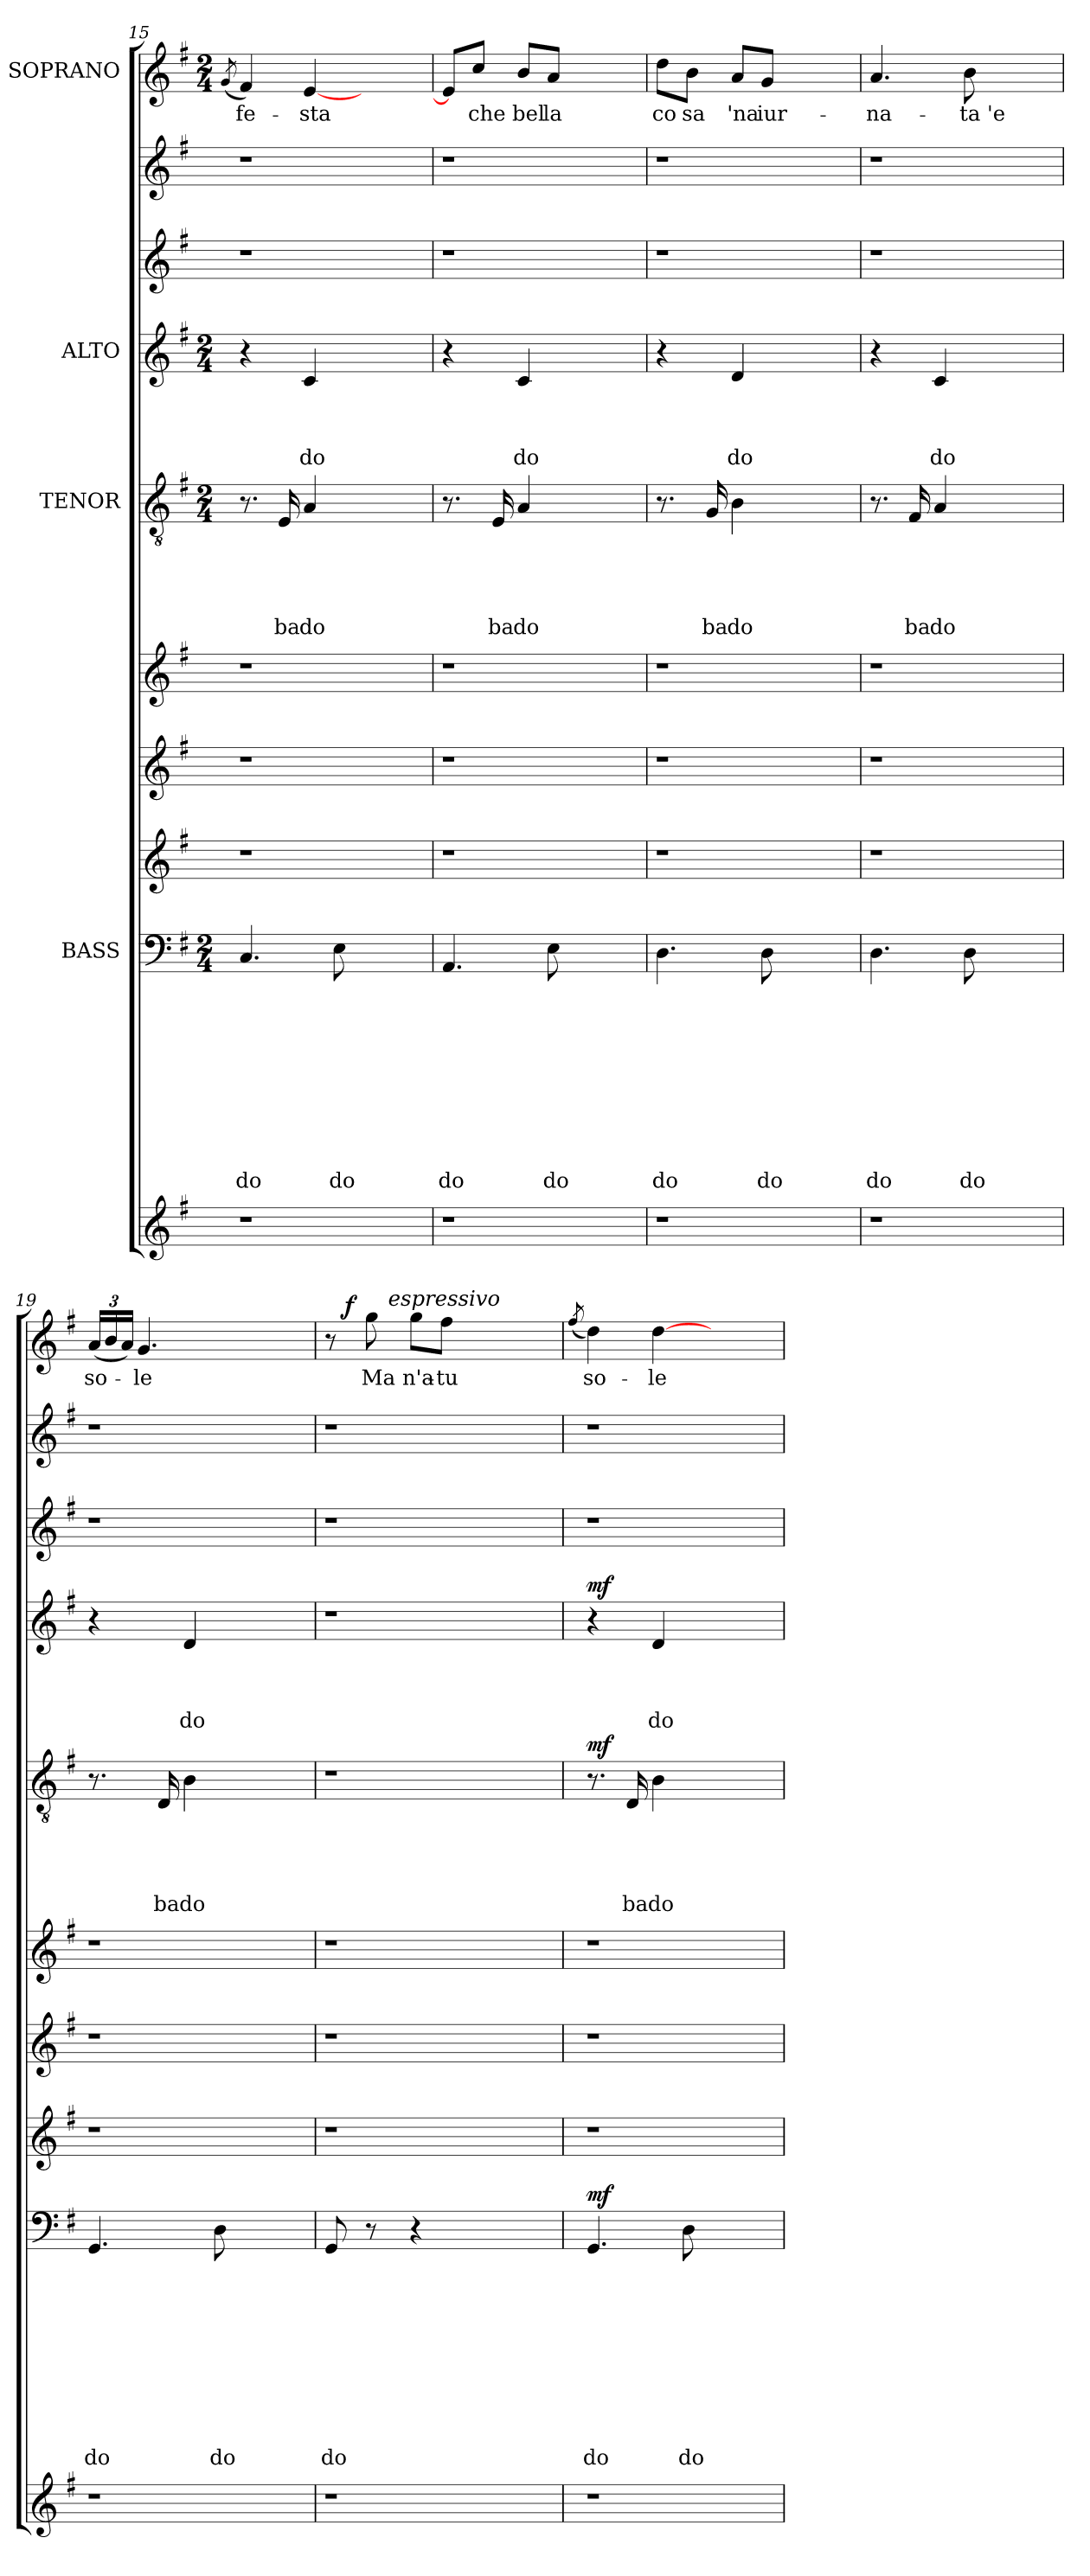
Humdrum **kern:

**kern	**kern	**text	**text	**text	**text	**text	**text	**text	**text	**text	**text	**dynam	**kern	**kern	**kern	**kern	**text	**text	**text	**text	**text	**dynam	**kern	**text	**text	**text	**text	**dynam	**kern	**kern	**kern	**text	**dynam
*part10	*part9	*part9	*part9	*part9	*part9	*part9	*part9	*part9	*part9	*part9	*part9	*part9	*part8	*part7	*part6	*part5	*part5	*part5	*part5	*part5	*part5	*part5	*part4	*part4	*part4	*part4	*part4	*part4	*part3	*part2	*part1	*part1	*part1
*staff10	*staff9	*staff9	*staff9	*staff9	*staff9	*staff9	*staff9	*staff9	*staff9	*staff9	*staff9	*staff9	*staff8	*staff7	*staff6	*staff5	*staff5	*staff5	*staff5	*staff5	*staff5	*staff5	*staff4	*staff4	*staff4	*staff4	*staff4	*staff4	*staff3	*staff2	*staff1	*staff1	*staff1
*	*I"BASS	*	*	*	*	*	*	*	*	*	*	*	*	*	*	*I"TENOR	*	*	*	*	*	*	*I"ALTO	*	*	*	*	*	*	*	*I"SOPRANO	*	*
*clefG2	*clefF4	*	*	*	*	*	*	*	*	*	*	*	*clefG2	*clefG2	*clefG2	*clefGv2	*	*	*	*	*	*	*clefG2	*	*	*	*	*	*clefG2	*clefG2	*clefG2	*	*
*k[f#]	*k[f#]	*	*	*	*	*	*	*	*	*	*	*	*k[f#]	*k[f#]	*k[f#]	*k[f#]	*	*	*	*	*	*	*k[f#]	*	*	*	*	*	*k[f#]	*k[f#]	*k[f#]	*	*
*G:	*G:	*	*	*	*	*	*	*	*	*	*	*	*G:	*G:	*G:	*G:	*	*	*	*	*	*	*G:	*	*	*	*	*	*G:	*G:	*G:	*	*
*	*M2/4	*	*	*	*	*	*	*	*	*	*	*	*	*	*	*M2/4	*	*	*	*	*	*	*M2/4	*	*	*	*	*	*	*	*M2/4	*	*
=15	=15	=15	=15	=15	=15	=15	=15	=15	=15	=15	=15	=15	=15	=15	=15	=15	=15	=15	=15	=15	=15	=15	=15	=15	=15	=15	=15	=15	=15	=15	=15	=15	=15
.	.	.	.	.	.	.	.	.	.	.	.	.	.	.	.	.	.	.	.	.	.	.	.	.	.	.	.	.	.	.	(<8qg/	.	.
!	!	!	!	!	!	!	!	!	!	!	!LO:LY:b	!	!	!	!	!	!	!	!	!	!	!	!	!	!	!	!	!	!	!	!	!LO:LY:b	!
1r	4.C/	.	.	.	.	.	.	.	.	.	do	.	1r	1r	1r	8.r	.	.	.	.	.	.	4r	.	.	.	.	.	1r	1r	4f#/)	fe-	.
!	!	!	!	!	!	!	!	!	!	!	!	!	!	!	!	!	!	!	!	!	!LO:LY:b	!	!	!	!	!	!	!	!	!	!	!	!
.	.	.	.	.	.	.	.	.	.	.	.	.	.	.	.	16E/	.	.	.	.	ba	.	.	.	.	.	.	.	.	.	.	.	.
!	!	!	!	!	!	!	!	!	!	!	!	!	!	!	!	!	!	!	!	!	!LO:LY:b	!	!	!	!	!	!LO:LY:b	!	!	!	!	!LO:LY:b	!
.	.	.	.	.	.	.	.	.	.	.	.	.	.	.	.	4A/	.	.	.	.	do	.	4c/	.	.	.	do	.	.	.	[<4e/	-sta	.
!	!	!	!	!	!	!	!	!	!	!	!LO:LY:b	!	!	!	!	!	!	!	!	!	!	!	!	!	!	!	!	!	!	!	!	!	!
.	8E\	.	.	.	.	.	.	.	.	.	do	.	.	.	.	.	.	.	.	.	.	.	.	.	.	.	.	.	.	.	.	.	.
.	2ryy	.	.	.	.	.	.	.	.	.	.	.	.	.	.	2ryy	.	.	.	.	.	.	2ryy	.	.	.	.	.	.	.	2ryy	.	.
=16	=16	=16	=16	=16	=16	=16	=16	=16	=16	=16	=16	=16	=16	=16	=16	=16	=16	=16	=16	=16	=16	=16	=16	=16	=16	=16	=16	=16	=16	=16	=16	=16	=16
!	!	!	!	!	!	!	!	!	!	!	!LO:LY:b	!	!	!	!	!	!	!	!	!	!	!	!	!	!	!	!	!	!	!	!	!	!
1r	4.AA/	.	.	.	.	.	.	.	.	.	do	.	1r	1r	1r	8.r	.	.	.	.	.	.	4r	.	.	.	.	.	1r	1r	8e/L]	.	.
!	!	!	!	!	!	!	!	!	!	!	!	!	!	!	!	!	!	!	!	!	!	!	!	!	!	!	!	!	!	!	!	!LO:LY:b	!
.	.	.	.	.	.	.	.	.	.	.	.	.	.	.	.	.	.	.	.	.	.	.	.	.	.	.	.	.	.	.	8cc/J	che	.
!	!	!	!	!	!	!	!	!	!	!	!	!	!	!	!	!	!	!	!	!	!LO:LY:b	!	!	!	!	!	!	!	!	!	!	!	!
.	.	.	.	.	.	.	.	.	.	.	.	.	.	.	.	16E/	.	.	.	.	ba	.	.	.	.	.	.	.	.	.	.	.	.
!	!	!	!	!	!	!	!	!	!	!	!	!	!	!	!	!	!	!	!	!	!LO:LY:b	!	!	!	!	!	!LO:LY:b	!	!	!	!	!LO:LY:b	!
.	.	.	.	.	.	.	.	.	.	.	.	.	.	.	.	4A/	.	.	.	.	do	.	4c/	.	.	.	do	.	.	.	8b/L	bel	.
!	!	!	!	!	!	!	!	!	!	!	!LO:LY:b	!	!	!	!	!	!	!	!	!	!	!	!	!	!	!	!	!	!	!	!	!LO:LY:b	!
.	8E\	.	.	.	.	.	.	.	.	.	do	.	.	.	.	.	.	.	.	.	.	.	.	.	.	.	.	.	.	.	8a/J	la	.
.	2ryy	.	.	.	.	.	.	.	.	.	.	.	.	.	.	2ryy	.	.	.	.	.	.	2ryy	.	.	.	.	.	.	.	2ryy	.	.
!!LO:LB:g=z
=17	=17	=17	=17	=17	=17	=17	=17	=17	=17	=17	=17	=17	=17	=17	=17	=17	=17	=17	=17	=17	=17	=17	=17	=17	=17	=17	=17	=17	=17	=17	=17	=17	=17
!	!	!	!	!	!	!	!	!	!	!	!LO:LY:b	!	!	!	!	!	!	!	!	!	!	!	!	!	!	!	!	!	!	!	!	!LO:LY:b	!
1r	4.D\	.	.	.	.	.	.	.	.	.	do	.	1r	1r	1r	8.r	.	.	.	.	.	.	4r	.	.	.	.	.	1r	1r	8dd\L	co	.
!	!	!	!	!	!	!	!	!	!	!	!	!	!	!	!	!	!	!	!	!	!	!	!	!	!	!	!	!	!	!	!	!LO:LY:b	!
.	.	.	.	.	.	.	.	.	.	.	.	.	.	.	.	.	.	.	.	.	.	.	.	.	.	.	.	.	.	.	8b\J	sa	.
!	!	!	!	!	!	!	!	!	!	!	!	!	!	!	!	!	!	!	!	!	!LO:LY:b	!	!	!	!	!	!	!	!	!	!	!	!
.	.	.	.	.	.	.	.	.	.	.	.	.	.	.	.	16G/	.	.	.	.	ba	.	.	.	.	.	.	.	.	.	.	.	.
!	!	!	!	!	!	!	!	!	!	!	!	!	!	!	!	!	!	!	!	!	!LO:LY:b	!	!	!	!	!	!LO:LY:b	!	!	!	!	!LO:LY:b	!
.	.	.	.	.	.	.	.	.	.	.	.	.	.	.	.	4B\	.	.	.	.	do	.	4d/	.	.	.	do	.	.	.	8a/L	'na	.
!	!	!	!	!	!	!	!	!	!	!	!LO:LY:b	!	!	!	!	!	!	!	!	!	!	!	!	!	!	!	!	!	!	!	!	!LO:LY:b	!
.	8D\	.	.	.	.	.	.	.	.	.	do	.	.	.	.	.	.	.	.	.	.	.	.	.	.	.	.	.	.	.	8g/J	iur-	.
.	2ryy	.	.	.	.	.	.	.	.	.	.	.	.	.	.	2ryy	.	.	.	.	.	.	2ryy	.	.	.	.	.	.	.	2ryy	.	.
=18	=18	=18	=18	=18	=18	=18	=18	=18	=18	=18	=18	=18	=18	=18	=18	=18	=18	=18	=18	=18	=18	=18	=18	=18	=18	=18	=18	=18	=18	=18	=18	=18	=18
!	!	!	!	!	!	!	!	!	!	!	!LO:LY:b	!	!	!	!	!	!	!	!	!	!	!	!	!	!	!	!	!	!	!	!	!LO:LY:b	!
1r	4.D\	.	.	.	.	.	.	.	.	.	do	.	1r	1r	1r	8.r	.	.	.	.	.	.	4r	.	.	.	.	.	1r	1r	4.a/	-na-	.
!	!	!	!	!	!	!	!	!	!	!	!	!	!	!	!	!	!	!	!	!	!LO:LY:b	!	!	!	!	!	!	!	!	!	!	!	!
.	.	.	.	.	.	.	.	.	.	.	.	.	.	.	.	16F#/	.	.	.	.	ba	.	.	.	.	.	.	.	.	.	.	.	.
!	!	!	!	!	!	!	!	!	!	!	!	!	!	!	!	!	!	!	!	!	!LO:LY:b	!	!	!	!	!	!LO:LY:b	!	!	!	!	!	!
.	.	.	.	.	.	.	.	.	.	.	.	.	.	.	.	4A/	.	.	.	.	do	.	4c/	.	.	.	do	.	.	.	.	.	.
!	!	!	!	!	!	!	!	!	!	!	!LO:LY:b	!	!	!	!	!	!	!	!	!	!	!	!	!	!	!	!	!	!	!	!	!LO:LY:b:rj	!
.	8D\	.	.	.	.	.	.	.	.	.	do	.	.	.	.	.	.	.	.	.	.	.	.	.	.	.	.	.	.	.	8b\	-ta 'e	.
.	2ryy	.	.	.	.	.	.	.	.	.	.	.	.	.	.	2ryy	.	.	.	.	.	.	2ryy	.	.	.	.	.	.	.	2ryy	.	.
=19	=19	=19	=19	=19	=19	=19	=19	=19	=19	=19	=19	=19	=19	=19	=19	=19	=19	=19	=19	=19	=19	=19	=19	=19	=19	=19	=19	=19	=19	=19	=19	=19	=19
!	!	!	!	!	!	!	!	!	!	!	!LO:LY:b	!	!	!	!	!	!	!	!	!	!	!	!	!	!	!	!	!	!	!	!	!	!
*	*	*	*	*	*	*	*	*	*	*	*	*	*	*	*	*	*	*	*	*	*	*	*	*	*	*	*	*	*	*	*Xbrackettup	*	*
!	!	!	!	!	!	!	!	!	!	!	!	!	!	!	!	!	!	!	!	!	!	!	!	!	!	!	!	!	!	!	!	!LO:LY:b	!
1r	4.GG/	.	.	.	.	.	.	.	.	.	do	.	1r	1r	1r	8.r	.	.	.	.	.	.	4r	.	.	.	.	.	1r	1r	(<24a/LL	so-	.
.	.	.	.	.	.	.	.	.	.	.	.	.	.	.	.	.	.	.	.	.	.	.	.	.	.	.	.	.	.	.	24b/	.	.
.	.	.	.	.	.	.	.	.	.	.	.	.	.	.	.	.	.	.	.	.	.	.	.	.	.	.	.	.	.	.	24a/JJ)	.	.
!	!	!	!	!	!	!	!	!	!	!	!	!	!	!	!	!	!	!	!	!	!	!	!	!	!	!	!	!	!	!	!	!LO:LY:b	!
.	.	.	.	.	.	.	.	.	.	.	.	.	.	.	.	.	.	.	.	.	.	.	.	.	.	.	.	.	.	.	4.g/	-le	.
!	!	!	!	!	!	!	!	!	!	!	!	!	!	!	!	!	!	!	!	!	!LO:LY:b	!	!	!	!	!	!	!	!	!	!	!	!
.	.	.	.	.	.	.	.	.	.	.	.	.	.	.	.	16D/	.	.	.	.	ba	.	.	.	.	.	.	.	.	.	.	.	.
!	!	!	!	!	!	!	!	!	!	!	!	!	!	!	!	!	!	!	!	!	!LO:LY:b	!	!	!	!	!	!LO:LY:b	!	!	!	!	!	!
.	.	.	.	.	.	.	.	.	.	.	.	.	.	.	.	4B\	.	.	.	.	do	.	4d/	.	.	.	do	.	.	.	.	.	.
!	!	!	!	!	!	!	!	!	!	!	!LO:LY:b	!	!	!	!	!	!	!	!	!	!	!	!	!	!	!	!	!	!	!	!	!	!
.	8D\	.	.	.	.	.	.	.	.	.	do	.	.	.	.	.	.	.	.	.	.	.	.	.	.	.	.	.	.	.	.	.	.
.	2ryy	.	.	.	.	.	.	.	.	.	.	.	.	.	.	2ryy	.	.	.	.	.	.	2ryy	.	.	.	.	.	.	.	2ryy	.	.
=20	=20	=20	=20	=20	=20	=20	=20	=20	=20	=20	=20	=20	=20	=20	=20	=20	=20	=20	=20	=20	=20	=20	=20	=20	=20	=20	=20	=20	=20	=20	=20	=20	=20
!	!	!	!	!	!	!	!	!	!	!	!LO:LY:b	!	!	!	!	!LO:N:vis=1	!	!	!	!	!	!	!LO:N:vis=1	!	!	!	!	!	!	!	!	!	!
*	*	*	*	*	*	*	*	*	*	*	*	*	*	*	*	*	*	*	*	*	*	*	*	*	*	*	*	*	*	*	*^	*	*
*	*	*	*	*	*	*	*	*	*	*	*	*	*	*	*	*	*	*	*	*	*	*	*	*	*	*	*	*	*	*	*	*^	*	*
1r	8GG/	.	.	.	.	.	.	.	.	.	do	.	1r	1r	1r	2r	.	.	.	.	.	.	2r	.	.	.	.	.	1r	1r	8r	16ryy	6ryy	.	.
!	!	!	!	!	!	!	!	!	!	!	!	!	!	!	!	!	!	!	!	!	!	!	!	!	!	!	!	!	!	!	!	!	!	!	!LO:DY:a
.	.	.	.	.	.	.	.	.	.	.	.	.	.	.	.	.	.	.	.	.	.	.	.	.	.	.	.	.	.	.	.	2...ryy	.	.	f
!	!	!	!	!	!	!	!	!	!	!	!	!	!	!	!	!	!	!	!	!	!	!	!	!	!	!	!	!	!	!	!	!	!	!LO:LY:b	!
.	8r	.	.	.	.	.	.	.	.	.	.	.	.	.	.	.	.	.	.	.	.	.	.	.	.	.	.	.	.	.	8gg\	.	.	Ma	.
.	.	.	.	.	.	.	.	.	.	.	.	.	.	.	.	.	.	.	.	.	.	.	.	.	.	.	.	.	.	.	.	.	96ryy	.	.
!	!	!	!	!	!	!	!	!	!	!	!	!	!	!	!	!	!	!	!	!	!	!	!	!	!	!	!	!	!	!	!	!	!LO:TX:a:i:t=espressivo	!	!
.	.	.	.	.	.	.	.	.	.	.	.	.	.	.	.	.	.	.	.	.	.	.	.	.	.	.	.	.	.	.	.	.	3%2ryy	.	.
!	!	!	!	!	!	!	!	!	!	!	!	!	!	!	!	!	!	!	!	!	!	!	!	!	!	!	!	!	!	!	!	!	!	!LO:LY:b	!
.	4r	.	.	.	.	.	.	.	.	.	.	.	.	.	.	.	.	.	.	.	.	.	.	.	.	.	.	.	.	.	8gg\L	.	.	n'a-	.
!	!	!	!	!	!	!	!	!	!	!	!	!	!	!	!	!	!	!	!	!	!	!	!	!	!	!	!	!	!	!	!	!	!	!LO:LY:b:rj	!
.	.	.	.	.	.	.	.	.	.	.	.	.	.	.	.	.	.	.	.	.	.	.	.	.	.	.	.	.	.	.	8ff#\J	.	.	-tu	.
.	2ryy	.	.	.	.	.	.	.	.	.	.	.	.	.	.	2ryy	.	.	.	.	.	.	2ryy	.	.	.	.	.	.	.	2ryy	.	.	.	.
.	.	.	.	.	.	.	.	.	.	.	.	.	.	.	.	.	.	.	.	.	.	.	.	.	.	.	.	.	.	.	.	.	12...ryy	.	.
*	*	*	*	*	*	*	*	*	*	*	*	*	*	*	*	*	*	*	*	*	*	*	*	*	*	*	*	*	*	*	*v	*v	*v	*	*
=21	=21	=21	=21	=21	=21	=21	=21	=21	=21	=21	=21	=21	=21	=21	=21	=21	=21	=21	=21	=21	=21	=21	=21	=21	=21	=21	=21	=21	=21	=21	=21	=21	=21
.	.	.	.	.	.	.	.	.	.	.	.	.	.	.	.	.	.	.	.	.	.	.	.	.	.	.	.	.	.	.	(>8qff#/	.	.
!	!	!	!	!	!	!	!	!	!	!	!LO:LY:b	!LO:DY:a	!	!	!	!	!	!	!	!	!	!LO:DY:a	!	!	!	!	!	!LO:DY:a	!	!	!	!LO:LY:b	!
1r	4.GG/	.	.	.	.	.	.	.	.	.	do	mf	1r	1r	1r	8.r	.	.	.	.	.	mf	4r	.	.	.	.	mf	1r	1r	4dd\)	so-	.
!	!	!	!	!	!	!	!	!	!	!	!	!	!	!	!	!	!	!	!	!	!LO:LY:b	!	!	!	!	!	!	!	!	!	!	!	!
.	.	.	.	.	.	.	.	.	.	.	.	.	.	.	.	16D/	.	.	.	.	ba	.	.	.	.	.	.	.	.	.	.	.	.
!	!	!	!	!	!	!	!	!	!	!	!	!	!	!	!	!	!	!	!	!	!LO:LY:b	!	!	!	!	!	!LO:LY:b	!	!	!	!	!LO:LY:b	!
.	.	.	.	.	.	.	.	.	.	.	.	.	.	.	.	4B\	.	.	.	.	do	.	4d/	.	.	.	do	.	.	.	[>4dd\	-le	.
!	!	!	!	!	!	!	!	!	!	!	!LO:LY:b	!	!	!	!	!	!	!	!	!	!	!	!	!	!	!	!	!	!	!	!	!	!
.	8D\	.	.	.	.	.	.	.	.	.	do	.	.	.	.	.	.	.	.	.	.	.	.	.	.	.	.	.	.	.	.	.	.
.	2ryy	.	.	.	.	.	.	.	.	.	.	.	.	.	.	2ryy	.	.	.	.	.	.	2ryy	.	.	.	.	.	.	.	2ryy	.	.
=	=	=	=	=	=	=	=	=	=	=	=	=	=	=	=	=	=	=	=	=	=	=	=	=	=	=	=	=	=	=	=	=	=
*-	*-	*-	*-	*-	*-	*-	*-	*-	*-	*-	*-	*-	*-	*-	*-	*-	*-	*-	*-	*-	*-	*-	*-	*-	*-	*-	*-	*-	*-	*-	*-	*-	*-
